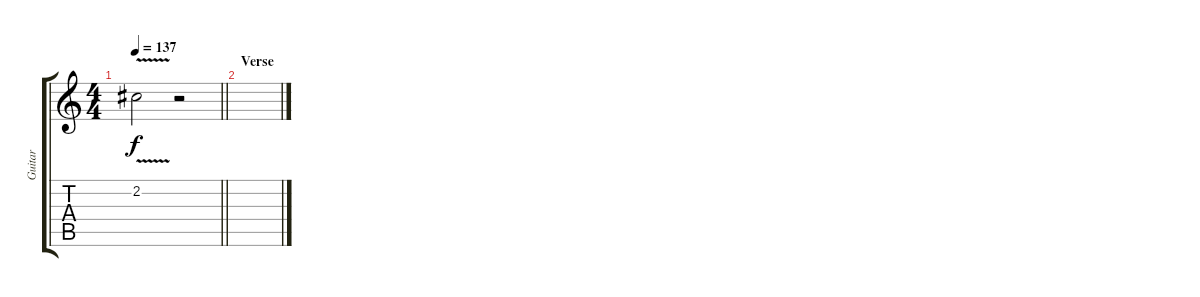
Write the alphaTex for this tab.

\track ("Guitar" "Guitar") {instrument distortionguitar}
\staff {score tabs}
\tuning (E4 B3 G3 D3 A2 E2) {hide}
\ts (4 4)
\tempo 137
\clef g2
\barLineRight lightlight
\ks c
2.2{v t}.2{dy f} r.2 |
\section ("" "Verse ")
